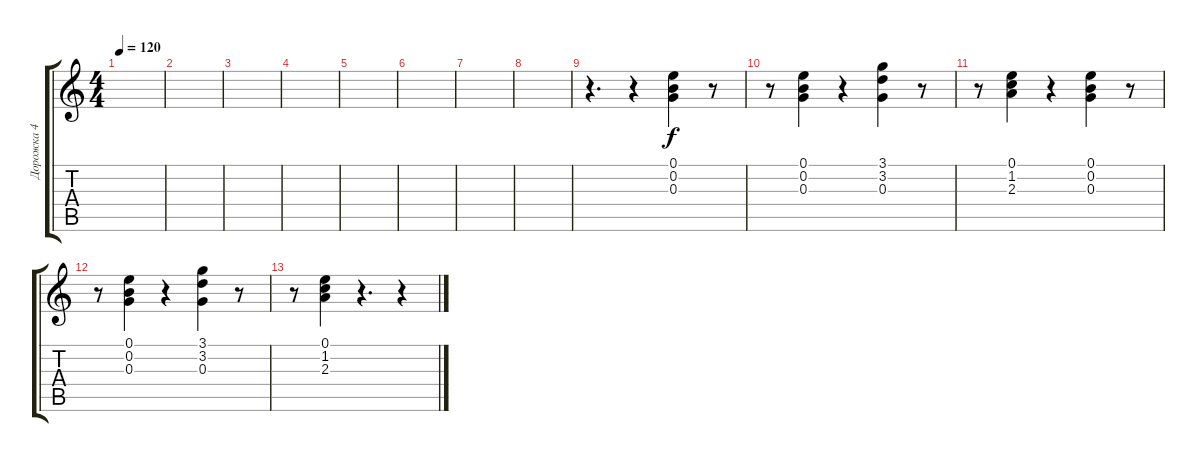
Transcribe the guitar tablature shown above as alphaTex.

\track ("Дорожка 4" "Дорожка 4") {instrument acousticguitarsteel}
\staff {score tabs}
\tuning (E4 B3 G3 D3 A2 E2) {hide}
\ts (4 4)
\tempo 120
\clef g2
\ks c
|
|
|
|
|
|
|
|
r.4{d} r.4 (0.1 0.2 0.3).4 r.8 |
r.8 (0.1 0.2 0.3).4 r.4 (3.1 3.2 0.3).4 r.8 |
r.8 (0.1 1.2 2.3).4 r.4 (0.1 0.2 0.3).4 r.8 |
r.8 (0.1 0.2 0.3).4 r.4 (3.1 3.2 0.3).4 r.8 |
r.8 (0.1 1.2 2.3).4 r.4{d} r.4
